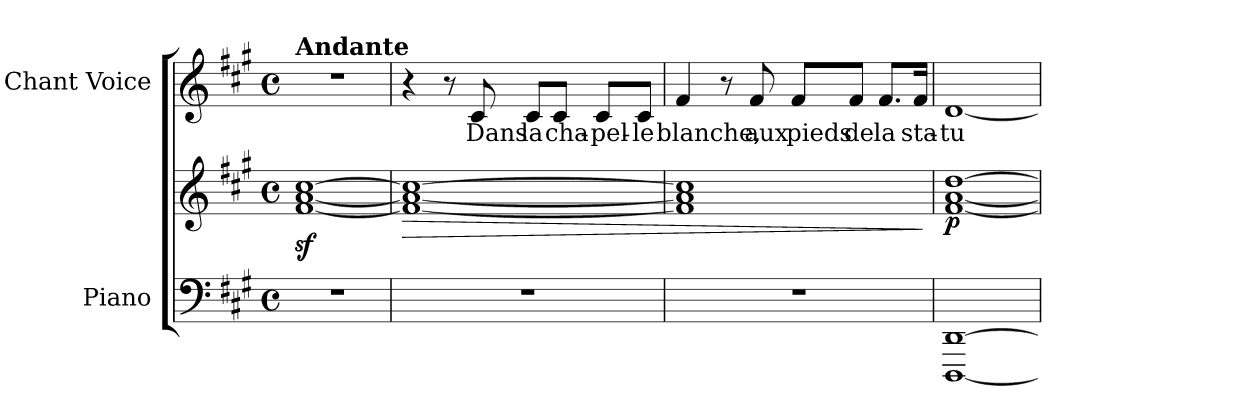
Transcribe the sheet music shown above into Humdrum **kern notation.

**kern	**kern	**dynam	**kern	**text	**dynam
*part2	*part2	*part2	*part1	*part1	*part1
*staff3	*staff2	*staff2/3	*staff1	*staff1	*staff1
*I"Piano	*	*	*I"Chant Voice	*	*
*I'Pno	*	*	*	*	*
*clefF4	*clefG2	*	*clefG2	*	*
*k[f#c#g#]	*k[f#c#g#]	*	*k[f#c#g#]	*	*
*M4/4	*M4/4	*	*M4/4	*	*
*met(c)	*met(c)	*	*met(c)	*	*
*MM58	*MM58	*	*MM58	*	*
=1	=1	=1	=1	=1	=1
!	!	!	!LO:TX:a:B:t=Andante	!	!
1r	[1f#z< [>1az< [1cc#z<	.	1r	.	.
=2	=2	=2	=2	=2	=2
!	!	!LO:HP:b	!	!	!
1r	1f#_ 1a_ 1cc#_	>	4r	.	.
.	.	.	8r	.	.
!	!	!	!	!	!LO:DY:a
!	!	!	!	!	!LO:DY:n=1:a
.	.	.	8c#/	Dans	p other-dynamics
.	.	.	8c#/L	la	.
.	.	.	8c#/J	cha-	.
.	.	.	8c#/L	-pel-	.
.	.	.	8c#/J	-le	.
=3	=3	=3	=3	=3	=3
1r	1f#] 1a] 1cc#]	.	4f#/	blanche,	.
.	.	.	8r	.	.
.	.	.	8f#/	aux	.
.	.	.	8f#/L	pieds	.
.	.	.	8f#/J	de	.
.	.	.	8.f#/L	la	.
.	.	.	16f#/Jk	sta-	.
.	.	]	.	.	.
=4	=4	=4	=4	=4	=4
!	!	!LO:DY:b	!	!	!
[1DDD [1DD	[1f# [>1a [1dd	p	[1d	-tu-	.
=	=	=	=	=	=
*-	*-	*-	*-	*-	*-
